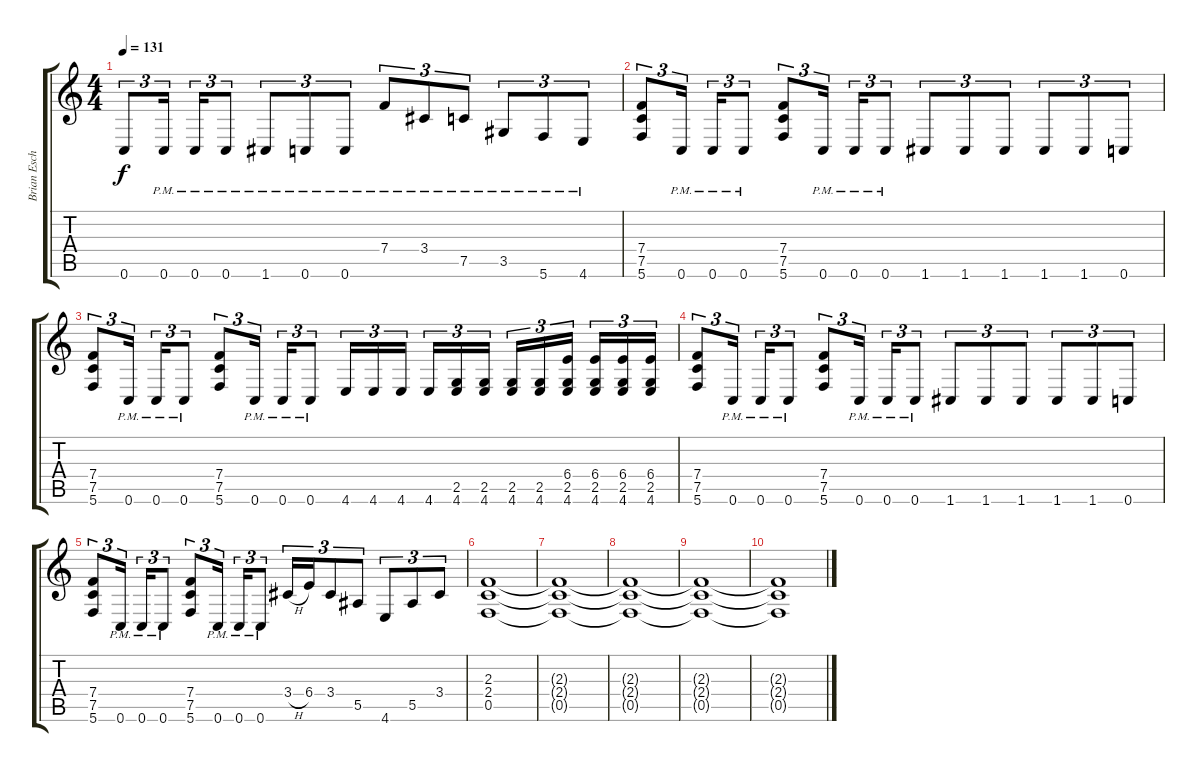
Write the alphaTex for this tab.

\track ("Brian Eschbach (Lead Guitar)" "Brian Esch") {instrument distortionguitar}
\staff {score tabs}
\tuning (C4 G3 Eb3 Bb2 F2 C2) {hide}
\ts (4 4)
\tempo 131
\clef g2
\ks c
0.6.8{tu (3 2) dy f} 0.6{pm}.16{tu (3 2)} 0.6{pm}.16{tu (3 2)} 0.6{pm}.8{tu (3 2)} 1.6{pm}.8{tu (3 2)} 0.6{pm}.8{tu (3 2)} 0.6{pm}.8{tu (3 2)} 7.4{pm}.8{tu (3 2)} 3.4{pm}.8{tu (3 2)} 7.5{pm}.8{tu (3 2)} 3.5{pm}.8{tu (3 2)} 5.6{pm}.8{tu (3 2)} 4.6{pm}.8{tu (3 2)} |
(7.4 7.5 5.6).8{tu (3 2)} 0.6{pm}.16{tu (3 2)} 0.6{pm}.16{tu (3 2)} 0.6{pm}.8{tu (3 2)} (7.4 7.5 5.6).8{tu (3 2)} 0.6{pm}.16{tu (3 2)} 0.6{pm}.16{tu (3 2)} 0.6{pm}.8{tu (3 2)} 1.6.8{tu (3 2)} 1.6.8{tu (3 2)} 1.6.8{tu (3 2)} 1.6.8{tu (3 2)} 1.6.8{tu (3 2)} 0.6.8{tu (3 2)} |
(7.4 7.5 5.6).8{tu (3 2)} 0.6{pm}.16{tu (3 2)} 0.6{pm}.16{tu (3 2)} 0.6{pm}.8{tu (3 2)} (7.4 7.5 5.6).8{tu (3 2)} 0.6{pm}.16{tu (3 2)} 0.6{pm}.16{tu (3 2)} 0.6{pm}.8{tu (3 2)} 4.6.16{tu (3 2)} 4.6.16{tu (3 2)} 4.6.16{tu (3 2)} 4.6.16{tu (3 2)} (2.5 4.6).16{tu (3 2)} (2.5 4.6).16{tu (3 2)} (2.5 4.6).16{tu (3 2)} (2.5 4.6).16{tu (3 2)} (6.4 2.5 4.6).16{tu (3 2)} (6.4 2.5 4.6).16{tu (3 2)} (6.4 2.5 4.6).16{tu (3 2)} (6.4 2.5 4.6).16{tu (3 2)} |
(7.4 7.5 5.6).8{tu (3 2)} 0.6{pm}.16{tu (3 2)} 0.6{pm}.16{tu (3 2)} 0.6{pm}.8{tu (3 2)} (7.4 7.5 5.6).8{tu (3 2)} 0.6{pm}.16{tu (3 2)} 0.6{pm}.16{tu (3 2)} 0.6{pm}.8{tu (3 2)} 1.6.8{tu (3 2)} 1.6.8{tu (3 2)} 1.6.8{tu (3 2)} 1.6.8{tu (3 2)} 1.6.8{tu (3 2)} 0.6.8{tu (3 2)} |
(7.4 7.5 5.6).8{tu (3 2)} 0.6{pm}.16{tu (3 2)} 0.6{pm}.16{tu (3 2)} 0.6{pm}.8{tu (3 2)} (7.4 7.5 5.6).8{tu (3 2)} 0.6{pm}.16{tu (3 2)} 0.6{pm}.16{tu (3 2)} 0.6{pm}.8{tu (3 2)} 3.4{h}.16{tu (3 2)} 6.4.16{tu (3 2)} 3.4.8{tu (3 2)} 5.5.8{tu (3 2)} 4.6.8{tu (3 2)} 5.5.8{tu (3 2)} 3.4.8{tu (3 2)} |
(2.3 2.4 0.5).1 |
(2.3{t} 2.4{t} 0.5{t}).1 |
(2.3{t} 2.4{t} 0.5{t}).1 |
(2.3{t} 2.4{t} 0.5{t}).1 |
(2.3{t} 2.4{t} 0.5{t}).1
